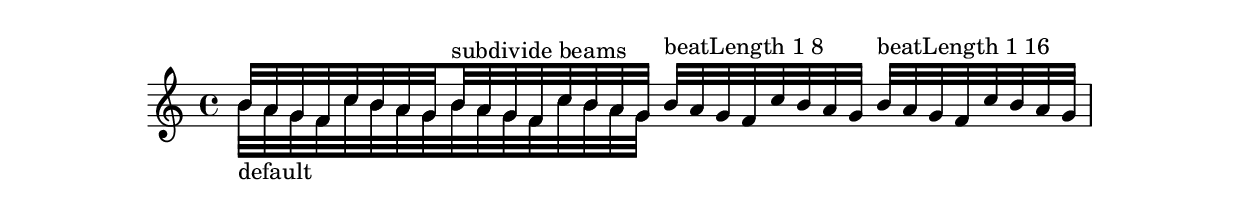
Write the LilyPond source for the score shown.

%% Do not edit this file; it is auto-generated from LSR http://lsr.dsi.unimi.it
%% This file is in the public domain.
\version "2.11.57"

\header {
  lsrtags = "rhythms"

  texidoces = "
Se pueden subdividir las barras automáticamente.  Estableciendo la
propiedad @code{subdivideBeams}, las barras se subdividen en
posiciones de pulso (tal y como se especifica en @code{beatLength}).

"
  doctitlees = "Subdivisiones de barra automáticas"

  texidoc = "
Beams can be subdivided automatically.  By setting the property
@code{subdivideBeams}, beams are subdivided at beat positions (as
specified in @code{beatLength}). 

"
  doctitle = "Automatic beam subdivisions"
} % begin verbatim
\score {
  \new Staff \relative c'' {
    << {
      \voiceOne
      \set subdivideBeams = ##t
      b32[ a g f c' b a g b^"subdivide beams" a g f c' b a g]
      \oneVoice
    }
    \new Voice {
      \voiceTwo
      b32_"default"[ a g f c' b a g b a g f c' b a g]
    } >>
    \set beatLength = #(ly:make-moment 1 8)
    b32^"beatLength 1 8"[ a g f c' b a g]
    \set beatLength = #(ly:make-moment 1 16)
    b32^"beatLength 1 16"[ a g f c' b a g]
  }
}

